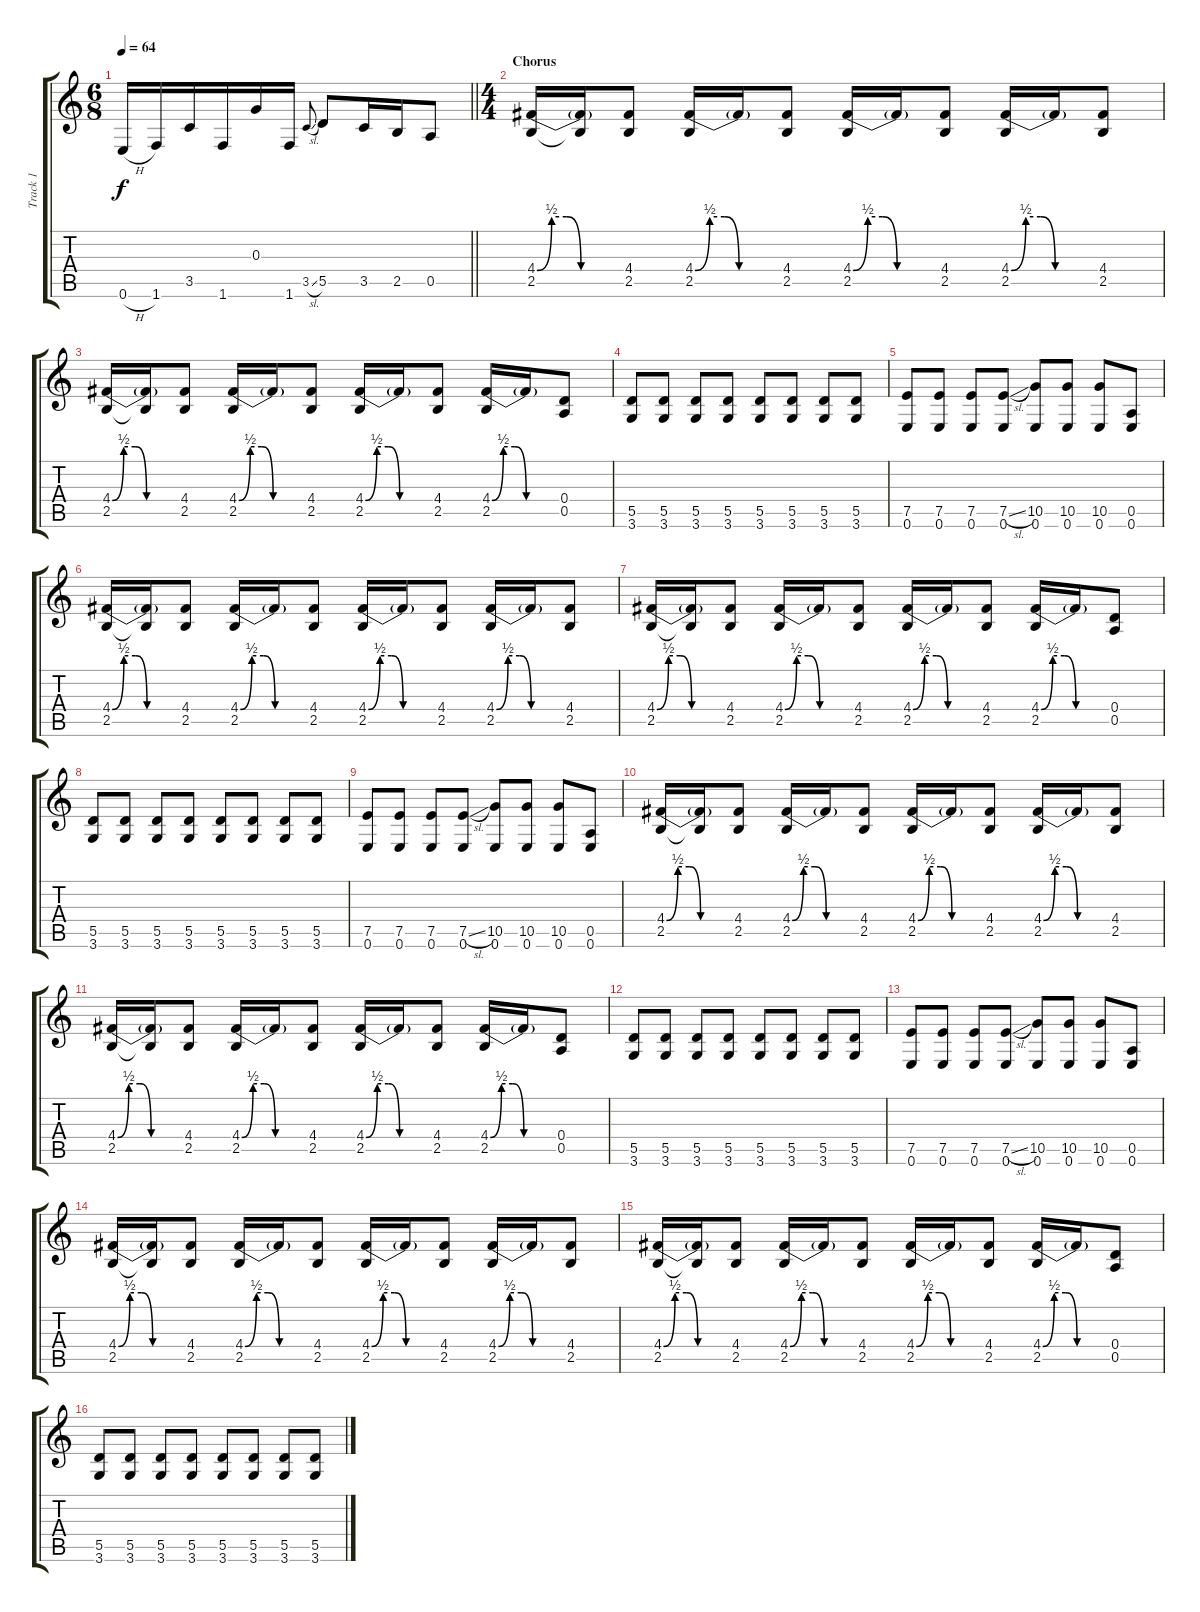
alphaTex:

\track ("Track 1" "Track 1") {instrument acousticguitarsteel}
\staff {score tabs}
\tuning (E4 B3 G3 D3 A2 E2) {hide}
\ts (6 8)
\tempo 64
\clef g2
\barLineRight lightlight
\ks c
0.6{h}.16{dy f} 1.6.16 3.5.16 1.6.16 0.3.16 1.6.16 3.5{sl}.8{gr onbeat} 5.5.8 3.5.16 2.5.16 0.5.8 |
\ts (4 4)
\section ("" "Chorus")
(4.4{be (custom 0 0 10 2 20 2 30 0 60 0)} 2.5).16 (4.4{t} 2.5{t}).16 (4.4 2.5).8 (4.4{be (custom 0 0 10 2 20 2 30 0 60 0)} 2.5).16 4.4{t}.16 (4.4 2.5).8 (4.4{be (custom 0 0 10 2 20 2 30 0 60 0)} 2.5).16 4.4{t}.16 (4.4 2.5).8 (4.4{be (custom 0 0 10 2 20 2 30 0 60 0)} 2.5).16 4.4{t}.16 (4.4 2.5).8 |
(4.4{be (custom 0 0 10 2 20 2 30 0 60 0)} 2.5).16 (4.4{t} 2.5{t}).16 (4.4 2.5).8 (4.4{be (custom 0 0 10 2 20 2 30 0 60 0)} 2.5).16 4.4{t}.16 (4.4 2.5).8 (4.4{be (custom 0 0 10 2 20 2 30 0 60 0)} 2.5).16 4.4{t}.16 (4.4 2.5).8 (4.4{be (custom 0 0 10 2 20 2 30 0 60 0)} 2.5).16 4.4{t}.16 (0.4 0.5).8 |
(5.5 3.6).8 (5.5 3.6).8 (5.5 3.6).8 (5.5 3.6).8 (5.5 3.6).8 (5.5 3.6).8 (5.5 3.6).8 (5.5 3.6).8 |
(7.5 0.6).8 (7.5 0.6).8 (7.5 0.6).8 (7.5{sl} 0.6).8 (10.5 0.6).8 (10.5 0.6).8 (10.5 0.6).8 (0.5 0.6).8 |
(4.4{be (custom 0 0 10 2 20 2 30 0 60 0)} 2.5).16 (4.4{t} 2.5{t}).16 (4.4 2.5).8 (4.4{be (custom 0 0 10 2 20 2 30 0 60 0)} 2.5).16 4.4{t}.16 (4.4 2.5).8 (4.4{be (custom 0 0 10 2 20 2 30 0 60 0)} 2.5).16 4.4{t}.16 (4.4 2.5).8 (4.4{be (custom 0 0 10 2 20 2 30 0 60 0)} 2.5).16 4.4{t}.16 (4.4 2.5).8 |
(4.4{be (custom 0 0 10 2 20 2 30 0 60 0)} 2.5).16 (4.4{t} 2.5{t}).16 (4.4 2.5).8 (4.4{be (custom 0 0 10 2 20 2 30 0 60 0)} 2.5).16 4.4{t}.16 (4.4 2.5).8 (4.4{be (custom 0 0 10 2 20 2 30 0 60 0)} 2.5).16 4.4{t}.16 (4.4 2.5).8 (4.4{be (custom 0 0 10 2 20 2 30 0 60 0)} 2.5).16 4.4{t}.16 (0.4 0.5).8 |
(5.5 3.6).8 (5.5 3.6).8 (5.5 3.6).8 (5.5 3.6).8 (5.5 3.6).8 (5.5 3.6).8 (5.5 3.6).8 (5.5 3.6).8 |
(7.5 0.6).8 (7.5 0.6).8 (7.5 0.6).8 (7.5{sl} 0.6).8 (10.5 0.6).8 (10.5 0.6).8 (10.5 0.6).8 (0.5 0.6).8 |
(4.4{be (custom 0 0 10 2 20 2 30 0 60 0)} 2.5).16 (4.4{t} 2.5{t}).16 (4.4 2.5).8 (4.4{be (custom 0 0 10 2 20 2 30 0 60 0)} 2.5).16 4.4{t}.16 (4.4 2.5).8 (4.4{be (custom 0 0 10 2 20 2 30 0 60 0)} 2.5).16 4.4{t}.16 (4.4 2.5).8 (4.4{be (custom 0 0 10 2 20 2 30 0 60 0)} 2.5).16 4.4{t}.16 (4.4 2.5).8 |
(4.4{be (custom 0 0 10 2 20 2 30 0 60 0)} 2.5).16 (4.4{t} 2.5{t}).16 (4.4 2.5).8 (4.4{be (custom 0 0 10 2 20 2 30 0 60 0)} 2.5).16 4.4{t}.16 (4.4 2.5).8 (4.4{be (custom 0 0 10 2 20 2 30 0 60 0)} 2.5).16 4.4{t}.16 (4.4 2.5).8 (4.4{be (custom 0 0 10 2 20 2 30 0 60 0)} 2.5).16 4.4{t}.16 (0.4 0.5).8 |
(5.5 3.6).8 (5.5 3.6).8 (5.5 3.6).8 (5.5 3.6).8 (5.5 3.6).8 (5.5 3.6).8 (5.5 3.6).8 (5.5 3.6).8 |
(7.5 0.6).8 (7.5 0.6).8 (7.5 0.6).8 (7.5{sl} 0.6).8 (10.5 0.6).8 (10.5 0.6).8 (10.5 0.6).8 (0.5 0.6).8 |
(4.4{be (custom 0 0 10 2 20 2 30 0 60 0)} 2.5).16 (4.4{t} 2.5{t}).16 (4.4 2.5).8 (4.4{be (custom 0 0 10 2 20 2 30 0 60 0)} 2.5).16 4.4{t}.16 (4.4 2.5).8 (4.4{be (custom 0 0 10 2 20 2 30 0 60 0)} 2.5).16 4.4{t}.16 (4.4 2.5).8 (4.4{be (custom 0 0 10 2 20 2 30 0 60 0)} 2.5).16 4.4{t}.16 (4.4 2.5).8 |
(4.4{be (custom 0 0 10 2 20 2 30 0 60 0)} 2.5).16 (4.4{t} 2.5{t}).16 (4.4 2.5).8 (4.4{be (custom 0 0 10 2 20 2 30 0 60 0)} 2.5).16 4.4{t}.16 (4.4 2.5).8 (4.4{be (custom 0 0 10 2 20 2 30 0 60 0)} 2.5).16 4.4{t}.16 (4.4 2.5).8 (4.4{be (custom 0 0 10 2 20 2 30 0 60 0)} 2.5).16 4.4{t}.16 (0.4 0.5).8 |
(5.5 3.6).8 (5.5 3.6).8 (5.5 3.6).8 (5.5 3.6).8 (5.5 3.6).8 (5.5 3.6).8 (5.5 3.6).8 (5.5 3.6).8
